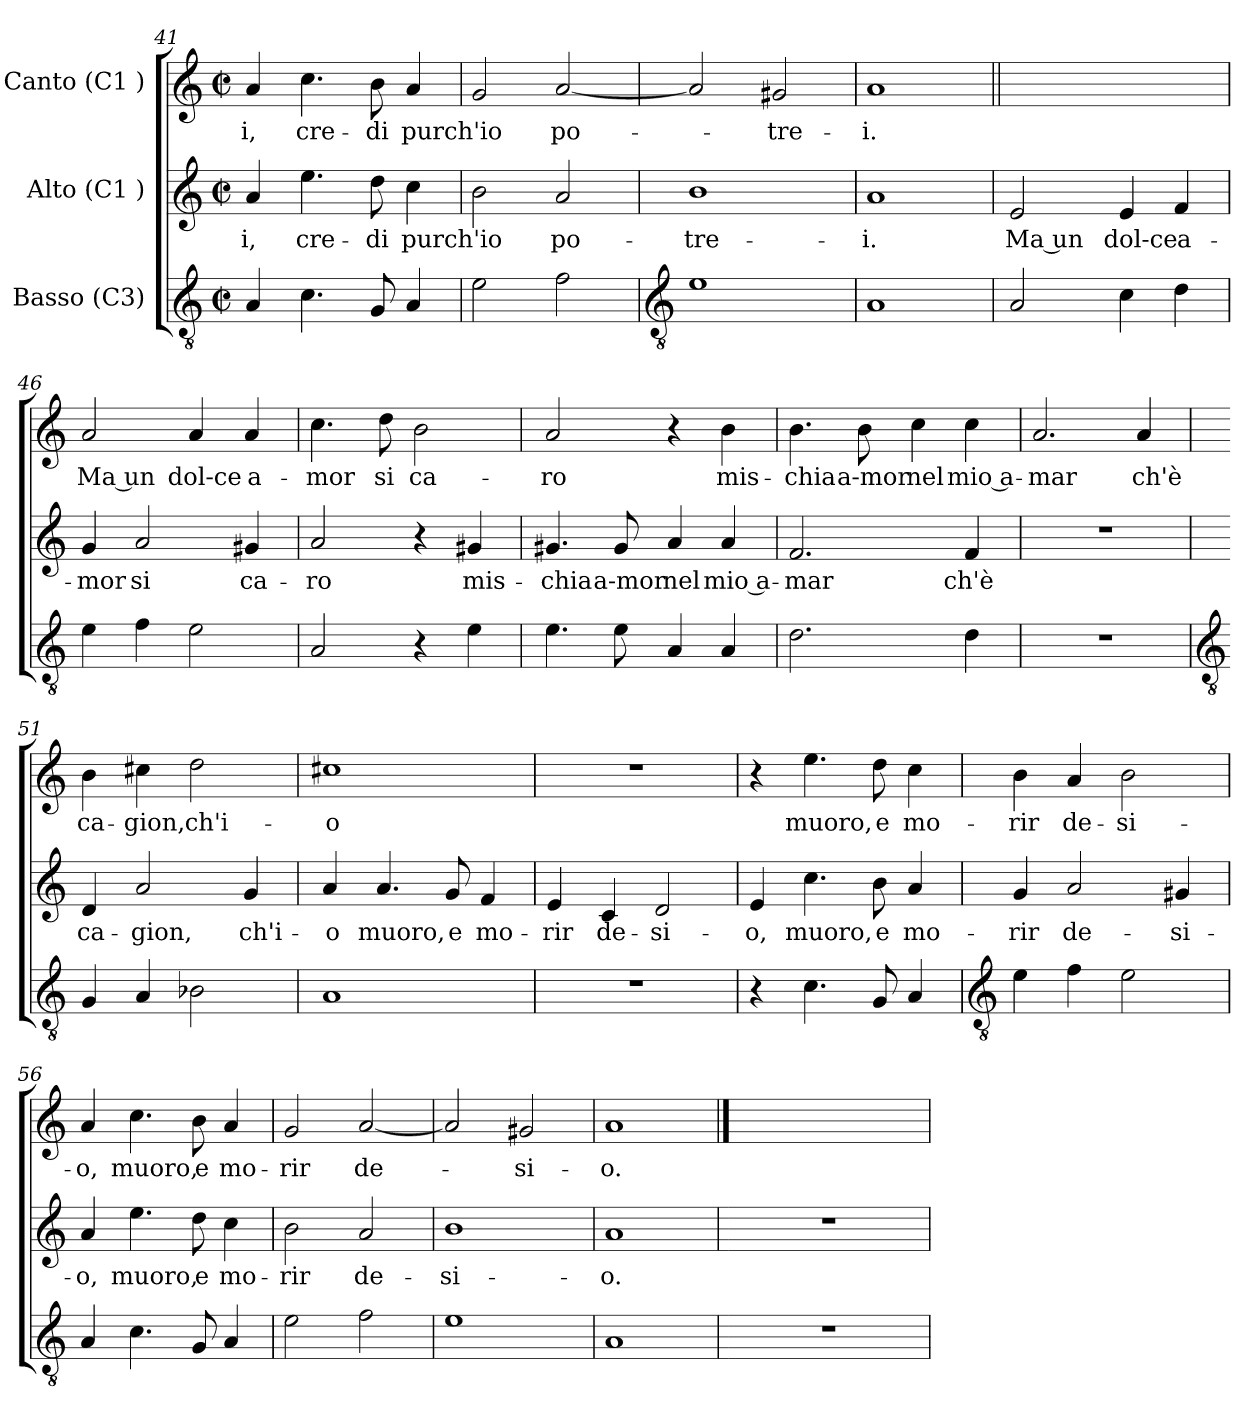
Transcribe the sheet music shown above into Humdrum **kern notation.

**kern	**kern	**text	**kern	**text
*part3	*part2	*part2	*part1	*part1
*staff3	*staff2	*staff2	*staff1	*staff1
*I"Basso (C3)	*I"Alto (C1 )	*	*I"Canto (C1 )	*
*clefGv2	*clefG2	*	*clefG2	*
*k[]	*k[]	*	*k[]	*
*C:	*C:	*	*C:	*
*M2/2	*M2/2	*	*M2/2	*
*met(c|)	*met(c|)	*	*met(c|)	*
=41	=41	=41	=41	=41
!	!	!LO:LY:b	!	!LO:LY:b
4A/	4a/	-i,	4a/	-i,
!	!	!LO:LY:b	!	!LO:LY:b
4.c\	4.ee\	cre-	4.cc\	cre-
!	!	!LO:LY:b	!	!LO:LY:b
8G/	8dd\	-di	8b\	-di
!	!	!LO:LY:b	!	!LO:LY:b
4A/	4cc\	purch'io	4a/	purch'io
=42	=42	=42	=42	=42
2e\	2b\	.	2g/	.
!	!	!LO:LY:b	!	!LO:LY:b
2f\	2a/	po-	[2a/	po-
!!LO:LB:g=z
=43	=43	=43	=43	=43
*clefGv2	*	*	*	*
!	!	!LO:LY:b	!	!
1e	1b	-tre-	2a/]	.
!	!	!	!	!LO:LY:b
.	.	.	2g#X/	-tre-
=44	=44	=44	=44	=44
!	!	!LO:LY:b	!	!LO:LY:b
1A	1a	-i.	1a	-i.
=45	=45	=45||	=45||	=45||
!	!	!LO:LY:b	!	!
2A/	2e/	Ma un	4ryy	.
.	.	.	4ryy	.
!	!	!LO:LY:b	!	!
4c\	4e/	dol-ce	4ryy	.
!	!	!LO:LY:b	!	!
4d\	4f/	a-	4ryy	.
=46	=46	=46	=46	=46
!	!	!LO:LY:b	!	!LO:LY:b
4e\	4g/	-mor	2a/	Ma un
!	!	!LO:LY:b	!	!
4f\	2a/	si	.	.
!	!	!	!	!LO:LY:b
2e\	.	.	4a/	dol-ce
!	!	!LO:LY:b	!	!LO:LY:b
.	4g#X/	ca-	4a/	a-
=47	=47	=47	=47	=47
!	!	!LO:LY:b	!	!LO:LY:b
2A/	2a/	-ro	4.cc\	-mor
!	!	!	!	!LO:LY:b
.	.	.	8dd\	si
!	!	!	!	!LO:LY:b
4r	4r	.	2b\	ca-
!	!	!LO:LY:b	!	!
4e\	4g#X/	mis-	.	.
=48	=48	=48	=48	=48
!	!	!LO:LY:b	!	!LO:LY:b
4.e\	4.g#X/	-chia	2a/	-ro
!	!	!LO:LY:b	!	!
8e\	8g#/	a-mor	.	.
!	!	!LO:LY:b	!	!
4A/	4a/	nel	4r	.
!	!	!LO:LY:b	!	!LO:LY:b
4A/	4a/	mio a-	4b\	mis-
=49	=49	=49	=49	=49
!	!	!LO:LY:b	!	!LO:LY:b
2.d\	2.f/	-mar	4.b\	-chia
!	!	!	!	!LO:LY:b
.	.	.	8b\	a-mor
!	!	!	!	!LO:LY:b
.	.	.	4cc\	nel
!	!	!LO:LY:b	!	!LO:LY:b
4d\	4f/	ch'è	4cc\	mio a-
=50	=50	=50	=50	=50
!	!	!	!	!LO:LY:b
1r	1r	.	2.a/	-mar
!	!	!	!	!LO:LY:b
.	.	.	4a/	ch'è
!!LO:LB:g=z
=51	=51	=51	=51	=51
*clefGv2	*	*	*	*
!	!	!LO:LY:b	!	!LO:LY:b
4G/	4d/	ca-	4b\	ca-
!	!	!LO:LY:b	!	!LO:LY:b
4A/	2a/	-gion,	4cc#X\	-gion,
!	!	!	!	!LO:LY:b
2B-X\	.	.	2dd\	ch'i-
!	!	!LO:LY:b	!	!
.	4g/	ch'i-	.	.
=52	=52	=52	=52	=52
!	!	!LO:LY:b	!	!LO:LY:b
1A	4a/	-o	1cc#X	-o
!	!	!LO:LY:b	!	!
.	4.a/	muoro,	.	.
!	!	!LO:LY:b	!	!
.	8g/	e	.	.
!	!	!LO:LY:b	!	!
.	4f/	mo-	.	.
=53	=53	=53	=53	=53
!	!	!LO:LY:b	!	!
1r	4e/	-rir	1r	.
!	!	!LO:LY:b	!	!
.	4c/	de-	.	.
!	!	!LO:LY:b	!	!
.	2d/	-si-	.	.
=54	=54	=54	=54	=54
!	!	!LO:LY:b	!	!
4r	4e/	-o,	4r	.
!	!	!LO:LY:b	!	!LO:LY:b
4.c\	4.cc\	muoro,	4.ee\	muoro,
!	!	!LO:LY:b	!	!LO:LY:b
8G/	8b\	e	8dd\	e
!	!	!LO:LY:b	!	!LO:LY:b
4A/	4a/	mo-	4cc\	mo-
!!LO:LB:g=z
=55	=55	=55	=55	=55
*clefGv2	*	*	*	*
!	!	!LO:LY:b	!	!LO:LY:b
4e\	4g/	-rir	4b\	-rir
!	!	!LO:LY:b	!	!LO:LY:b
4f\	2a/	de-	4a/	de-
!	!	!	!	!LO:LY:b
2e\	.	.	2b\	-si-
!	!	!LO:LY:b	!	!
.	4g#X/	-si-	.	.
=56	=56	=56	=56	=56
!	!	!LO:LY:b	!	!LO:LY:b
4A/	4a/	-o,	4a/	-o,
!	!	!LO:LY:b	!	!LO:LY:b
4.c\	4.ee\	muoro,	4.cc\	muoro,
!	!	!LO:LY:b	!	!LO:LY:b
8G/	8dd\	e	8b\	e
!	!	!LO:LY:b	!	!LO:LY:b
4A/	4cc\	mo-	4a/	mo-
=57	=57	=57	=57	=57
!	!	!LO:LY:b	!	!LO:LY:b
2e\	2b\	-rir	2g/	-rir
!	!	!LO:LY:b	!	!LO:LY:b
2f\	2a/	de-	[2a/	de-
=58	=58	=58	=58	=58
!	!	!LO:LY:b	!	!
1e	1b	-si-	2a/]	.
!	!	!	!	!LO:LY:b
.	.	.	2g#X/	-si-
=59	=59	=59	=59	=59
!	!	!LO:LY:b	!	!LO:LY:b
1A	1a	-o.	1a	-o.
=60	=60	==60	==60	==60
1r	1r	.	4ryy	.
.	.	.	4ryy	.
.	.	.	4ryy	.
.	.	.	4ryy	.
=	=	=	=	=
*-	*-	*-	*-	*-
